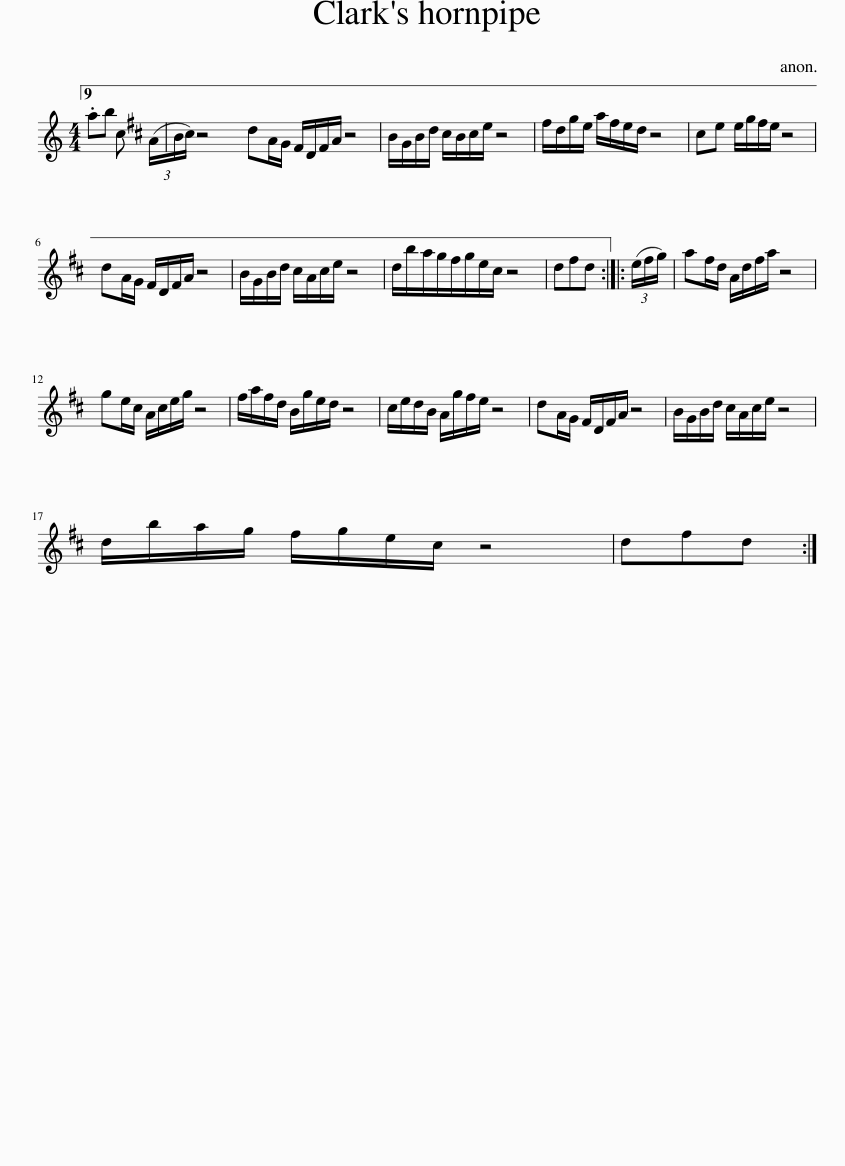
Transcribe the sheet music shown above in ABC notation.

X:1
L:1/8
M:4/4
I:linebreak $
K:C
V:1 treble
V:1
 .ab c (3(A/B/^c/) z4 | dA/G/ ^F/D/F/A/ z4 | B/G/B/d/ ^c/B/c/e/ z4 | ^f/d/g/e/ a/f/e/d/ z4 | ^ce e/g/^f/e/ z4 |$ %5
 dA/G/ ^F/D/F/A/ z4 | B/G/B/d/ ^c/A/c/e/ z4 | d/b/a/g/^f/g/e/^c/ z4 | d^fd :: (3(e/^f/g/) | %10
 a^f/d/ A/d/f/a/ z4 |$ ge/^c/ A/c/e/g/ z4 | ^f/a/f/d/ B/g/e/d/ z4 | ^c/e/d/B/ A/g/^f/e/ z4 | dA/G/ ^F/D/F/A/ z4 | %15
 B/G/B/d/ ^c/A/c/e/ z4 |$ d/b/a/g/ ^f/g/e/^c/ z4 | d^fd :| %18
